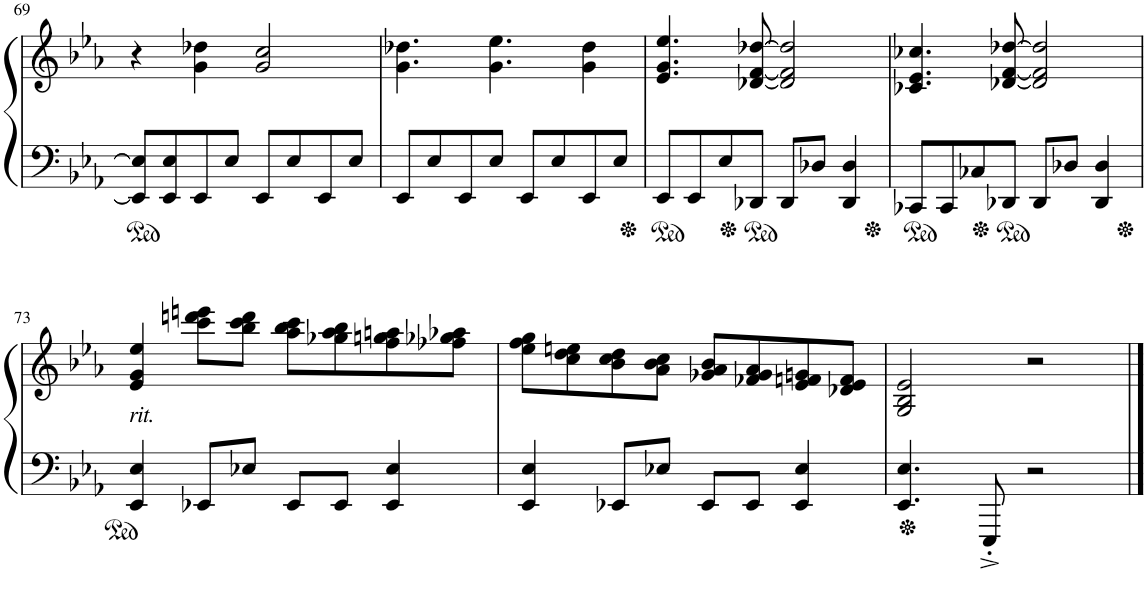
**kern	**kern
*part1	*part1
*staff2	*staff1
*I"Piano	*
*I'Pno.	*
!!LO:PB:g=z
*clefF4	*clefG2
*k[b-e-a-]	*k[b-e-a-]
*M4/4	*M4/4
=69	=69
8EE-/] 8E-/]L	4r
8EE-/ 8E-/	.
8EE-/	4g\ 4dd-X\
8E-/J	.
8EE-/L	2g/ 2cc/
8E-/	.
8EE-/	.
8E-/J	.
=70	=70
8EE-/L	4.g\ 4.dd-X\
8E-/	.
8EE-/	.
8E-/J	4.g\ 4.ee-\
8EE-/L	.
8E-/	.
8EE-/	4g\ 4dd-\
8E-/J	.
=71	=71
8EE-/L	4.e-/ 4.g/ 4.ee-/
8EE-/	.
8E-/	.
8DD-X/J	[8d-X/ [8f/ [8dd-X/
8DD-/L	2d-/] 2f/] 2dd-/]
8D-X/J	.
4DD-/ 4D-/	.
=72	=72
8CC-X/L	4.c-X/ 4.e-/ 4.cc-X/
8CC-/	.
8C-X/	.
8DD-X/J	[8d-X/ [8f/ [8dd-X/
8DD-/L	2d-/] 2f/] 2dd-/]
8D-X/J	.
4DD-/ 4D-/	.
!!LO:LB:g=z
=73	=73
!	!LO:TX:b:i:t=rit.
4EE-/ 4E-/	4e-/ 4g/ 4ee-/
8EE-X/L	8ccc\ 8dddn\ 8eeen\L
8E-X/J	8bb-\ 8ccc\ 8ddd\J
8EE-/L	8aa-\ 8bb-\ 8ccc\L
8EE-/J	8gg-X\ 8aa-\ 8bb-\
4EE-/ 4E-/	8ff\ 8ggn\ 8aan\
.	8ff-X\ 8gg-X\ 8aa-X\J
=74	=74
4EE-/ 4E-/	8ee-\ 8ff\ 8gg\L
.	8cc\ 8dd\ 8een\
8EE-X/L	8b-\ 8cc\ 8dd\
8E-X/J	8a-\ 8b-\ 8cc\J
8EE-/L	8g-X/ 8a-/ 8b-/L
8EE-/J	8f-X/ 8g-/ 8a-/
4EE-/ 4E-/	8e-/ 8fn/ 8gn/
.	8d-X/ 8e-/ 8f/J
=75	=75
4.EE-/ 4.E-/	2G/ 2B-/ 2e-/
8EEE-'^/	.
2r	2r
==	==
*-	*-
